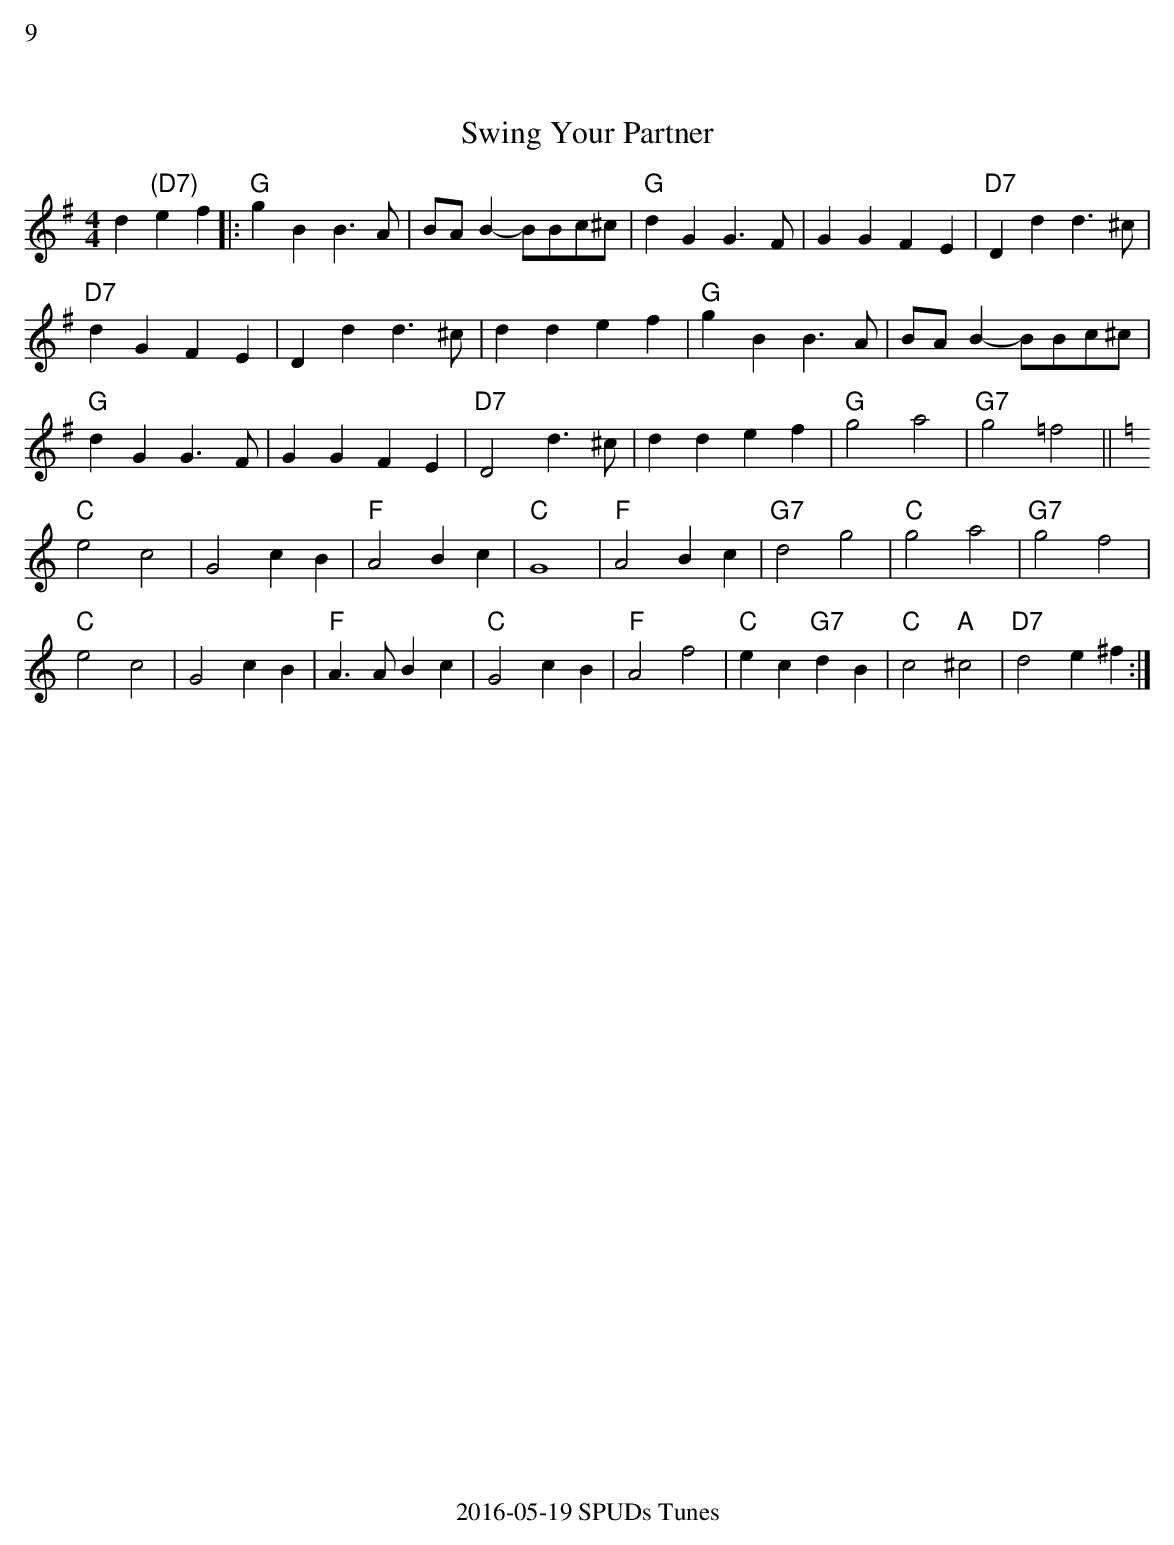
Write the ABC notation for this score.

X:1
%%text 9
T:Swing Your Partner
L:1/4
M:4/4
K:G
d"(D7)"ef|:"G"gBB>A|B/A/ B-B/B/c/^c/|"G"dGG>F| GGFE|"D7"Ddd>^c|
"D7"dGFE|Ddd>^c|ddef| "G"gBB>A|B/A/ B-B/B/c/^c/|
"G"dGG>F|GGFE|"D7"D2d>^c| ddef|"G"g2 a2|"G7"g2 =f2||
K:C
"C"e2 c2|G2 cB|"F"A2Bc|"C"G4| "F"A2Bc|"G7"d2g2|"C"g2 a2|"G7"g2f2|
"C"e2 c2|G2 cB|"F"A>ABc|"C"G2cB|"F"A2f2|"C"ec"G7"dB|"C"c2"A"^c2|"D7"d2e^f:|
